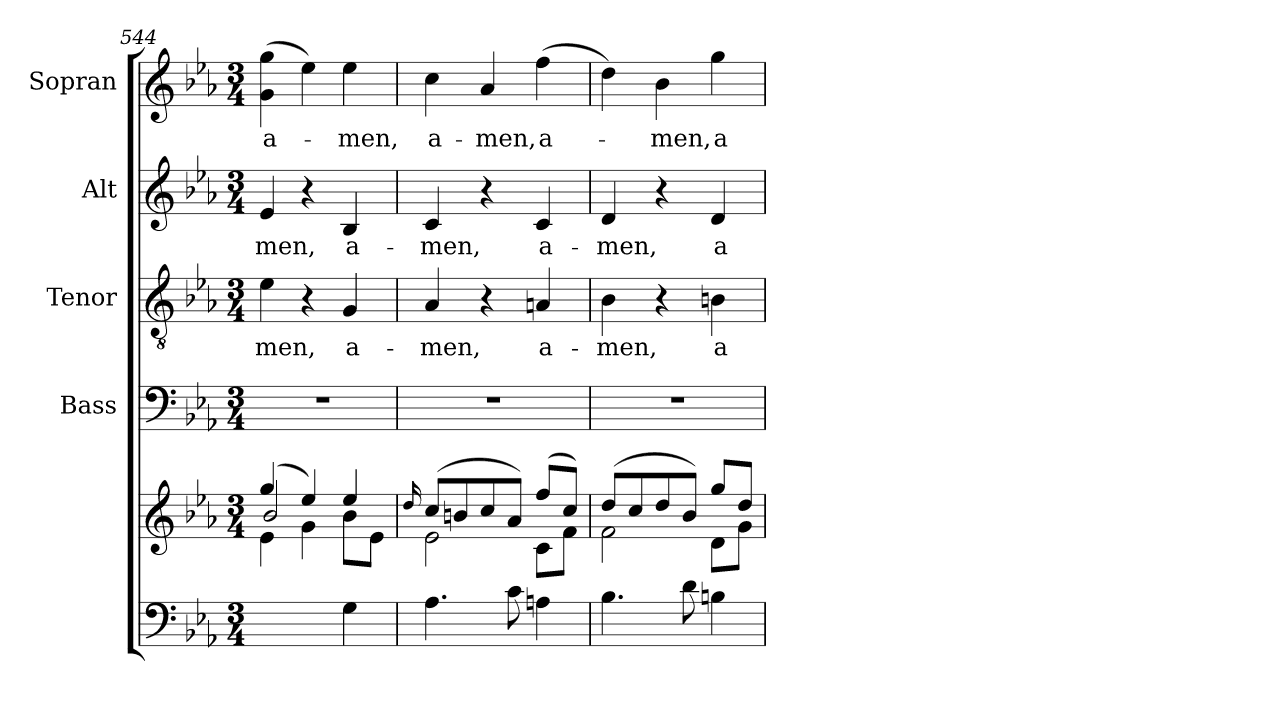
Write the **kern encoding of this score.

**kern	**kern	**kern	**kern	**text	**kern	**text	**kern	**text
*part5	*part5	*part4	*part3	*part3	*part2	*part2	*part1	*part1
*staff6	*staff5	*staff4	*staff3	*staff3	*staff2	*staff2	*staff1	*staff1
*	*	*I"Bass	*I"Tenor	*	*I"Alt	*	*I"Sopran	*
*	*	*I'B.	*I'T.	*	*I'A.	*	*I'S.	*
*clefF4	*clefG2	*clefF4	*clefGv2	*	*clefG2	*	*clefG2	*
*k[b-e-a-]	*k[b-e-a-]	*k[b-e-a-]	*k[b-e-a-]	*	*k[b-e-a-]	*	*k[b-e-a-]	*
*E-:	*E-:	*E-:	*E-:	*	*E-:	*	*E-:	*
*M3/4	*M3/4	*M3/4	*M3/4	*	*M3/4	*	*M3/4	*
=544	=544	=544	=544	=544	=544	=544	=544	=544
*	*^	*	*	*	*	*	*	*
*	*	*^	*	*	*	*	*	*	*
!	!	!	!	!	!	!LO:LY:b	!	!LO:LY:b	!	!LO:LY:b
2ryy	(4gg/	4e-\	2b-/	2.r	4e-\	-men,	4e-/	-men,	(>4g\ 4gg\	a-
.	4ee-/)	4g\	.	.	4r	.	4r	.	4ee-\)	.
!	!	!	!	!	!	!LO:LY:b	!	!LO:LY:b	!	!LO:LY:b
4G\	4ee-/	8b-\L	4ryy	.	4G/	a-	4B-/	a-	4ee-\	-men,
.	.	8e-\J	.	.	.	.	.	.	.	.
*	*v	*v	*v	*	*	*	*	*	*	*
=545	=545	=545	=545	=545	=545	=545	=545	=545
.	16qqdd/	.	.	.	.	.	.	.
*	*^	*	*	*	*	*	*	*
!	!	!	!	!	!LO:LY:b	!	!LO:LY:b	!	!LO:LY:b
4.A-\	(>8cc/L	2e-\	2.r	4A-/	-men,	4c/	-men,	4cc\	a-
.	8bn/	.	.	.	.	.	.	.	.
!	!	!	!	!	!	!	!	!	!LO:LY:b
.	8cc/	.	.	4r	.	4r	.	4a-/	-men,
8c\	8a-/J)	.	.	.	.	.	.	.	.
!	!	!	!	!	!LO:LY:b	!	!LO:LY:b	!	!LO:LY:b
4An\	(>8ff/L	8c\L	.	4An/	a-	4c/	a-	(>4ff\	a-
.	8cc/J)	8f\J	.	.	.	.	.	.	.
!!LO:PB:g=z
=546	=546	=546	=546	=546	=546	=546	=546	=546	=546
!	!	!	!	!	!LO:LY:b	!	!LO:LY:b	!	!
4.B-\	(>8dd/L	2f\	2.r	4B-\	-men,	4d/	-men,	4dd\)	.
.	8cc/	.	.	.	.	.	.	.	.
!	!	!	!	!	!	!	!	!	!LO:LY:b
.	8dd/	.	.	4r	.	4r	.	4b-\	-men,
8d\	8b-/J)	.	.	.	.	.	.	.	.
!	!	!	!	!	!LO:LY:b	!	!LO:LY:b	!	!LO:LY:b
4Bn\	8gg/L	8d\L	.	4Bn\	a-	4d/	a-	4gg\	a-
.	8dd/J	8g\J	.	.	.	.	.	.	.
*	*v	*v	*	*	*	*	*	*	*
=	=	=	=	=	=	=	=	=
*-	*-	*-	*-	*-	*-	*-	*-	*-
